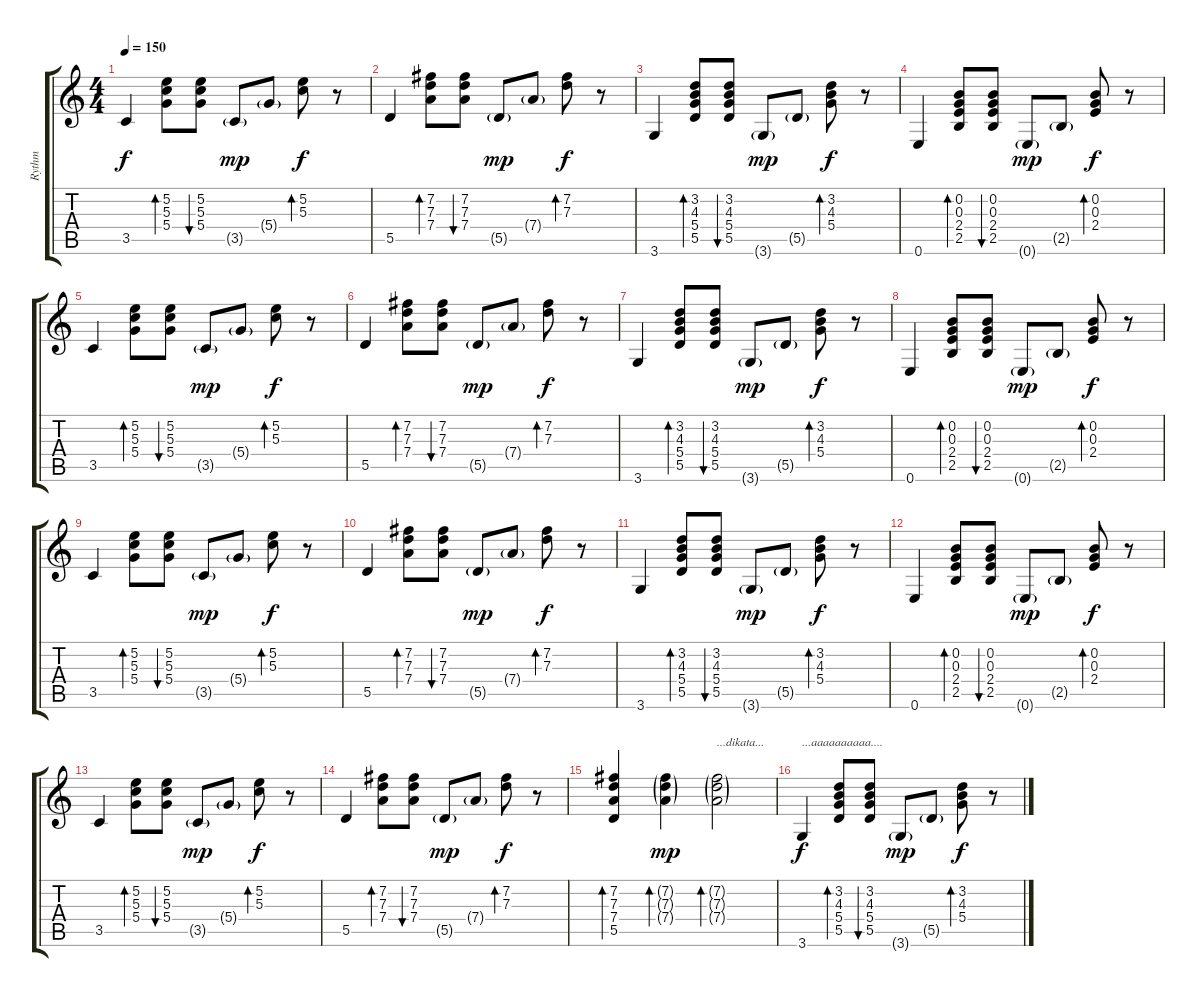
\track ("Rythm" "Rythm") {instrument electricguitarmuted}
\staff {score tabs}
\tuning (E4 B3 G3 D3 A2 E2) {hide}
\ts (4 4)
\tempo 150
\clef g2
\ks c
3.5.4{dy f} (5.2 5.3 5.4).8{bd 240} (5.2 5.3 5.4).8{bu 240} 3.5{g}.8{dy mp} 5.4{g}.8 (5.2 5.3).8{bd 240 dy f} r.8 |
5.5.4 (7.2 7.3 7.4).8{bd 240} (7.2 7.3 7.4).8{bu 240} 5.5{g}.8{dy mp} 7.4{g}.8 (7.2 7.3).8{bd 240 dy f} r.8 |
3.6.4 (3.2 4.3 5.4 5.5).8{bd 240} (3.2 4.3 5.4 5.5).8{bu 240} 3.6{g}.8{dy mp} 5.5{g}.8 (3.2 4.3 5.4).8{bd 240 dy f} r.8 |
0.6.4 (0.2 0.3 2.4 2.5).8{bd 240} (0.2 0.3 2.4 2.5).8{bu 240} 0.6{g}.8{dy mp} 2.5{g}.8 (0.2 0.3 2.4).8{bd 240 dy f} r.8 |
3.5.4 (5.2 5.3 5.4).8{bd 240} (5.2 5.3 5.4).8{bu 240} 3.5{g}.8{dy mp} 5.4{g}.8 (5.2 5.3).8{bd 240 dy f} r.8 |
5.5.4 (7.2 7.3 7.4).8{bd 240} (7.2 7.3 7.4).8{bu 240} 5.5{g}.8{dy mp} 7.4{g}.8 (7.2 7.3).8{bd 240 dy f} r.8 |
3.6.4 (3.2 4.3 5.4 5.5).8{bd 240} (3.2 4.3 5.4 5.5).8{bu 240} 3.6{g}.8{dy mp} 5.5{g}.8 (3.2 4.3 5.4).8{bd 240 dy f} r.8 |
0.6.4 (0.2 0.3 2.4 2.5).8{bd 240} (0.2 0.3 2.4 2.5).8{bu 240} 0.6{g}.8{dy mp} 2.5{g}.8 (0.2 0.3 2.4).8{bd 240 dy f} r.8 |
3.5.4 (5.2 5.3 5.4).8{bd 240} (5.2 5.3 5.4).8{bu 240} 3.5{g}.8{dy mp} 5.4{g}.8 (5.2 5.3).8{bd 240 dy f} r.8 |
5.5.4 (7.2 7.3 7.4).8{bd 240} (7.2 7.3 7.4).8{bu 240} 5.5{g}.8{dy mp} 7.4{g}.8 (7.2 7.3).8{bd 240 dy f} r.8 |
3.6.4 (3.2 4.3 5.4 5.5).8{bd 240} (3.2 4.3 5.4 5.5).8{bu 240} 3.6{g}.8{dy mp} 5.5{g}.8 (3.2 4.3 5.4).8{bd 240 dy f} r.8 |
0.6.4 (0.2 0.3 2.4 2.5).8{bd 240} (0.2 0.3 2.4 2.5).8{bu 240} 0.6{g}.8{dy mp} 2.5{g}.8 (0.2 0.3 2.4).8{bd 240 dy f} r.8 |
3.5.4 (5.2 5.3 5.4).8{bd 240} (5.2 5.3 5.4).8{bu 240} 3.5{g}.8{dy mp} 5.4{g}.8 (5.2 5.3).8{bd 240 dy f} r.8 |
5.5.4 (7.2 7.3 7.4).8{bd 240} (7.2 7.3 7.4).8{bu 240} 5.5{g}.8{dy mp} 7.4{g}.8 (7.2 7.3).8{bd 240 dy f} r.8 |
(7.2 7.3 7.4 5.5).4{bd 240} (7.2{g} 7.3{g} 7.4{g}).4{bd 240 dy mp} (7.2{g} 7.3{g} 7.4{g}).2{bd 120 txt "...dikata..."} |
3.6.4{txt "...aaaaaaaaaa...." dy f} (3.2 4.3 5.4 5.5).8{bd 240} (3.2 4.3 5.4 5.5).8{bu 240} 3.6{g}.8{dy mp} 5.5{g}.8 (3.2 4.3 5.4).8{bd 240 dy f} r.8
